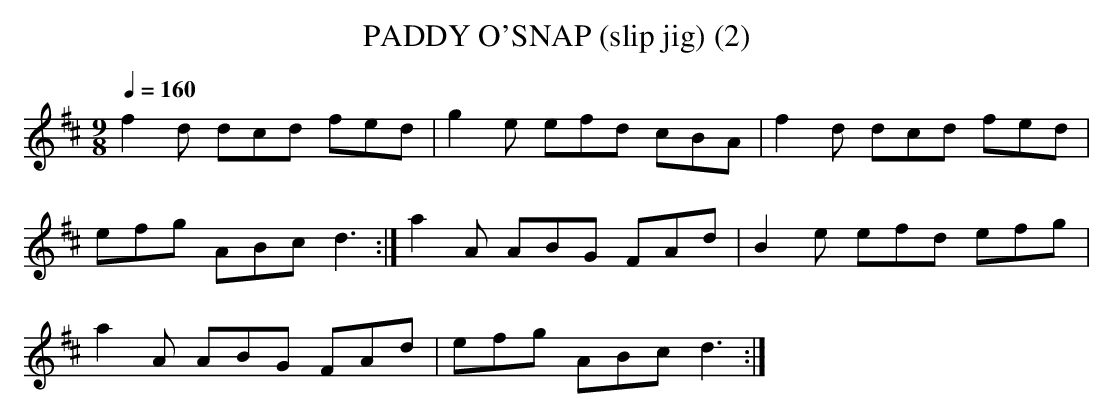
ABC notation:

X:1
T:PADDY O'SNAP (slip jig) (2)
Q:1/4=160
M:9/8
L:1/8
K:D
f2d dcd fed|g2e efd cBA|f2d dcd fed|
efg ABc d3:|a2A ABG FAd|B2e efd efg|
a2A ABG FAd|efg ABc d3:|
